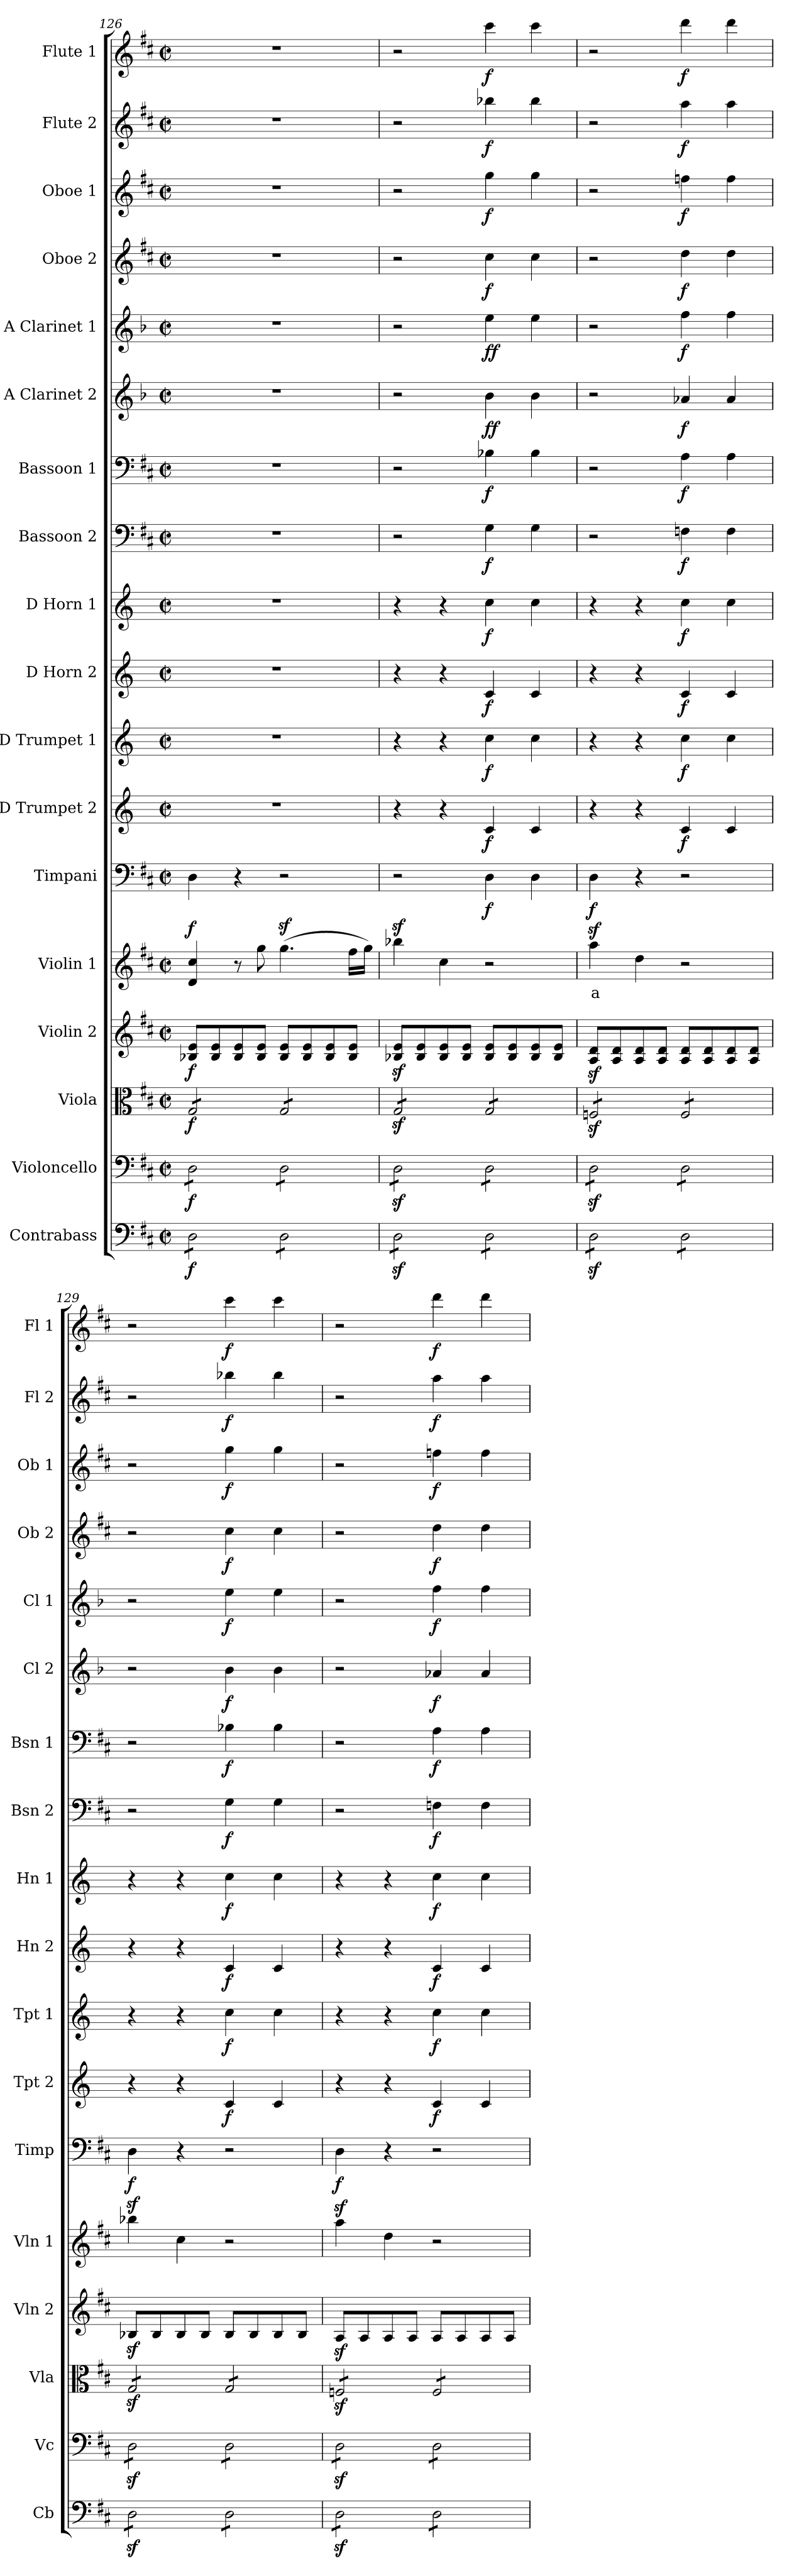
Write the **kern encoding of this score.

**kern	**dynam	**kern	**dynam	**kern	**dynam	**kern	**dynam	**kern	**text	**dynam	**kern	**dynam	**kern	**dynam	**kern	**dynam	**kern	**dynam	**kern	**dynam	**kern	**dynam	**kern	**dynam	**kern	**dynam	**kern	**dynam	**kern	**dynam	**kern	**dynam	**kern	**dynam	**kern	**dynam
*part18	*part18	*part17	*part17	*part16	*part16	*part15	*part15	*part14	*part14	*part14	*part13	*part13	*part12	*part12	*part11	*part11	*part10	*part10	*part9	*part9	*part8	*part8	*part7	*part7	*part6	*part6	*part5	*part5	*part4	*part4	*part3	*part3	*part2	*part2	*part1	*part1
*staff18	*staff18	*staff17	*staff17	*staff16	*staff16	*staff15	*staff15	*staff14	*staff14	*staff14	*staff13	*staff13	*staff12	*staff12	*staff11	*staff11	*staff10	*staff10	*staff9	*staff9	*staff8	*staff8	*staff7	*staff7	*staff6	*staff6	*staff5	*staff5	*staff4	*staff4	*staff3	*staff3	*staff2	*staff2	*staff1	*staff1
*I"Contrabass	*	*I"Violoncello	*	*I"Viola	*	*I"Violin 2	*	*I"Violin 1	*	*	*I"Timpani	*	*I"D Trumpet 2	*	*I"D Trumpet 1	*	*I"D Horn 2	*	*I"D Horn 1	*	*I"Bassoon 2	*	*I"Bassoon 1	*	*I"A Clarinet 2	*	*I"A Clarinet 1	*	*I"Oboe 2	*	*I"Oboe 1	*	*I"Flute 2	*	*I"Flute 1	*
*I'Cb	*	*I'Vc	*	*I'Vla	*	*I'Vln 2	*	*I'Vln 1	*	*	*I'Timp	*	*I'Tpt 2	*	*I'Tpt 1	*	*I'Hn 2	*	*I'Hn 1	*	*I'Bsn 2	*	*I'Bsn 1	*	*I'Cl 2	*	*I'Cl 1	*	*I'Ob 2	*	*I'Ob 1	*	*I'Fl 2	*	*I'Fl 1	*
*clefF4	*	*clefF4	*	*clefC3	*	*clefG2	*	*clefG2	*	*	*clefF4	*	*clefG2	*	*clefG2	*	*clefG2	*	*clefG2	*	*clefF4	*	*clefF4	*	*clefG2	*	*clefG2	*	*clefG2	*	*clefG2	*	*clefG2	*	*clefG2	*
*ITrd7c12	*	*	*	*	*	*	*	*	*	*	*	*	*ITrd-1c-2	*	*ITrd-1c-2	*	*ITrd6c10	*	*ITrd6c10	*	*	*	*	*	*ITrd2c3	*	*ITrd2c3	*	*	*	*	*	*	*	*	*
*k[f#c#]	*	*k[f#c#]	*	*k[f#c#]	*	*k[f#c#]	*	*k[f#c#]	*	*	*k[f#c#]	*	*k[f#c#]	*	*k[f#c#]	*	*k[f#c#]	*	*k[f#c#]	*	*k[f#c#]	*	*k[f#c#]	*	*k[f#c#]	*	*k[f#c#]	*	*k[f#c#]	*	*k[f#c#]	*	*k[f#c#]	*	*k[f#c#]	*
*M2/2	*	*M2/2	*	*M2/2	*	*M2/2	*	*M2/2	*	*	*M2/2	*	*M2/2	*	*M2/2	*	*M2/2	*	*M2/2	*	*M2/2	*	*M2/2	*	*M2/2	*	*M2/2	*	*M2/2	*	*M2/2	*	*M2/2	*	*M2/2	*
*met(c|)	*	*met(c|)	*	*met(c|)	*	*met(c|)	*	*met(c|)	*	*	*met(c|)	*	*met(c|)	*	*met(c|)	*	*met(c|)	*	*met(c|)	*	*met(c|)	*	*met(c|)	*	*met(c|)	*	*met(c|)	*	*met(c|)	*	*met(c|)	*	*met(c|)	*	*met(c|)	*
=126	=126	=126	=126	=126	=126	=126	=126	=126	=126	=126	=126	=126	=126	=126	=126	=126	=126	=126	=126	=126	=126	=126	=126	=126	=126	=126	=126	=126	=126	=126	=126	=126	=126	=126	=126	=126
!	!LO:DY:b	!	!LO:DY:b	!	!LO:DY:b	!	!LO:DY:b	!	!	!LO:DY:b	!	!	!	!	!	!	!	!	!	!	!	!	!	!	!	!	!	!	!	!	!	!	!	!	!	!
*tremolo	*	*	*	*	*	*	*	*	*	*	*	*	*	*	*	*	*	*	*	*	*	*	*	*	*	*	*	*	*	*	*	*	*	*	*	*
*	*	*tremolo	*	*	*	*	*	*	*	*	*	*	*	*	*	*	*	*	*	*	*	*	*	*	*	*	*	*	*	*	*	*	*	*	*	*
*	*	*	*	*tremolo	*	*	*	*	*	*	*	*	*	*	*	*	*	*	*	*	*	*	*	*	*	*	*	*	*	*	*	*	*	*	*	*
8DD\L	f	8D\L	f	8G/L	f	8B-X/ 8e/L	f	4d/ 4cc#/	.	f	4D\	.	1r	.	1r	.	1r	.	1r	.	1r	.	1r	.	1r	.	1r	.	1r	.	1r	.	1r	.	1r	.
8DD\	.	8D\	.	8G/	.	8B-/ 8e/	.	.	.	.	.	.	.	.	.	.	.	.	.	.	.	.	.	.	.	.	.	.	.	.	.	.	.	.	.	.
8DD\	.	8D\	.	8G/	.	8B-/ 8e/	.	8r	.	.	4r	.	.	.	.	.	.	.	.	.	.	.	.	.	.	.	.	.	.	.	.	.	.	.	.	.
8DD\J	.	8D\J	.	8G/J	.	8B-/ 8e/J	.	8gg\	.	.	.	.	.	.	.	.	.	.	.	.	.	.	.	.	.	.	.	.	.	.	.	.	.	.	.	.
8DD\L	.	8D\L	.	8G/L	.	8B-/ 8e/L	.	(4.ggz<\	.	.	2r	.	.	.	.	.	.	.	.	.	.	.	.	.	.	.	.	.	.	.	.	.	.	.	.	.
8DD\	.	8D\	.	8G/	.	8B-/ 8e/	.	.	.	.	.	.	.	.	.	.	.	.	.	.	.	.	.	.	.	.	.	.	.	.	.	.	.	.	.	.
8DD\	.	8D\	.	8G/	.	8B-/ 8e/	.	.	.	.	.	.	.	.	.	.	.	.	.	.	.	.	.	.	.	.	.	.	.	.	.	.	.	.	.	.
8DD\J	.	8D\J	.	8G/J	.	8B-/ 8e/J	.	16ff#\LL	.	.	.	.	.	.	.	.	.	.	.	.	.	.	.	.	.	.	.	.	.	.	.	.	.	.	.	.
.	.	.	.	.	.	.	.	16gg\JJ)	.	.	.	.	.	.	.	.	.	.	.	.	.	.	.	.	.	.	.	.	.	.	.	.	.	.	.	.
=127	=127	=127	=127	=127	=127	=127	=127	=127	=127	=127	=127	=127	=127	=127	=127	=127	=127	=127	=127	=127	=127	=127	=127	=127	=127	=127	=127	=127	=127	=127	=127	=127	=127	=127	=127	=127
8DDz<\L	.	8Dz<\L	.	8Gz</L	.	8B-X/z< 8e/z<L	.	4bb-Xz<\	.	.	2r	.	4r	.	4r	.	4r	.	4r	.	2r	.	2r	.	2r	.	2r	.	2r	.	2r	.	2r	.	2r	.
8DDz<\	.	8Dz<\	.	8Gz</	.	8B-/ 8e/	.	.	.	.	.	.	.	.	.	.	.	.	.	.	.	.	.	.	.	.	.	.	.	.	.	.	.	.	.	.
8DDz<\	.	8Dz<\	.	8Gz</	.	8B-/ 8e/	.	4cc#\	.	.	.	.	4r	.	4r	.	4r	.	4r	.	.	.	.	.	.	.	.	.	.	.	.	.	.	.	.	.
8DDz<\J	.	8Dz<\J	.	8Gz</J	.	8B-/ 8e/J	.	.	.	.	.	.	.	.	.	.	.	.	.	.	.	.	.	.	.	.	.	.	.	.	.	.	.	.	.	.
!	!	!	!	!	!	!	!	!	!	!	!	!LO:DY:b	!	!LO:DY:b	!	!LO:DY:b	!	!LO:DY:b	!	!LO:DY:b	!	!LO:DY:b	!	!LO:DY:b	!	!LO:DY:b	!	!	!	!	!	!	!	!	!	!
!	!	!	!	!	!	!	!	!	!	!	!	!	!	!	!	!	!	!	!	!	!	!	!	!	!	!LO:DY:n=1:b	!	!LO:DY:b	!	!	!	!	!	!	!	!
!	!	!	!	!	!	!	!	!	!	!	!	!	!	!	!	!	!	!	!	!	!	!	!	!	!	!	!	!LO:DY:n=1:b	!	!LO:DY:b	!	!LO:DY:b	!	!LO:DY:b	!	!LO:DY:b
8DD\L	.	8D\L	.	8G/L	.	8B-/ 8e/L	.	2r	.	.	4D\	f	4d/	f	4dd\	f	4D/	f	4d\	f	4G\	f	4B-X\	f	4g\	f f	4cc#\	f f	4cc#\	f	4gg\	f	4bb-X\	f	4ccc#\	f
8DD\	.	8D\	.	8G/	.	8B-/ 8e/	.	.	.	.	.	.	.	.	.	.	.	.	.	.	.	.	.	.	.	.	.	.	.	.	.	.	.	.	.	.
8DD\	.	8D\	.	8G/	.	8B-/ 8e/	.	.	.	.	4D\	.	4d/	.	4dd\	.	4D/	.	4d\	.	4G\	.	4B-\	.	4g\	.	4cc#\	.	4cc#\	.	4gg\	.	4bb-\	.	4ccc#\	.
8DD\J	.	8D\J	.	8G/J	.	8B-/ 8e/J	.	.	.	.	.	.	.	.	.	.	.	.	.	.	.	.	.	.	.	.	.	.	.	.	.	.	.	.	.	.
=128	=128	=128	=128	=128	=128	=128	=128	=128	=128	=128	=128	=128	=128	=128	=128	=128	=128	=128	=128	=128	=128	=128	=128	=128	=128	=128	=128	=128	=128	=128	=128	=128	=128	=128	=128	=128
!	!	!	!	!	!	!	!	!	!LO:LY:b:color=#FF0000	!	!	!LO:DY:b	!	!	!	!	!	!	!	!	!	!	!	!	!	!	!	!	!	!	!	!	!	!	!	!
8DDz<\L	.	8Dz<\L	.	8Fnz</L	.	8A/z< 8d/z<L	.	4aaz<\	a	.	4D\	f	4r	.	4r	.	4r	.	4r	.	2r	.	2r	.	2r	.	2r	.	2r	.	2r	.	2r	.	2r	.
8DDz<\	.	8Dz<\	.	8Fnz</	.	8A/ 8d/	.	.	.	.	.	.	.	.	.	.	.	.	.	.	.	.	.	.	.	.	.	.	.	.	.	.	.	.	.	.
8DDz<\	.	8Dz<\	.	8Fnz</	.	8A/ 8d/	.	4dd\	.	.	4r	.	4r	.	4r	.	4r	.	4r	.	.	.	.	.	.	.	.	.	.	.	.	.	.	.	.	.
8DDz<\J	.	8Dz<\J	.	8Fnz</J	.	8A/ 8d/J	.	.	.	.	.	.	.	.	.	.	.	.	.	.	.	.	.	.	.	.	.	.	.	.	.	.	.	.	.	.
!	!	!	!	!	!	!	!	!	!	!	!	!	!	!LO:DY:b	!	!LO:DY:b	!	!LO:DY:b	!	!LO:DY:b	!	!LO:DY:b	!	!LO:DY:b	!	!LO:DY:b	!	!LO:DY:b	!	!LO:DY:b	!	!LO:DY:b	!	!LO:DY:b	!	!LO:DY:b
8DD\L	.	8D\L	.	8F/L	.	8A/ 8d/L	.	2r	.	.	2r	.	4d/	f	4dd\	f	4D/	f	4d\	f	4Fn\	f	4A\	f	4fn/	f	4dd\	f	4dd\	f	4ffn\	f	4aa\	f	4ddd\	f
8DD\	.	8D\	.	8F/	.	8A/ 8d/	.	.	.	.	.	.	.	.	.	.	.	.	.	.	.	.	.	.	.	.	.	.	.	.	.	.	.	.	.	.
8DD\	.	8D\	.	8F/	.	8A/ 8d/	.	.	.	.	.	.	4d/	.	4dd\	.	4D/	.	4d\	.	4F\	.	4A\	.	4f/	.	4dd\	.	4dd\	.	4ff\	.	4aa\	.	4ddd\	.
8DD\J	.	8D\J	.	8F/J	.	8A/ 8d/J	.	.	.	.	.	.	.	.	.	.	.	.	.	.	.	.	.	.	.	.	.	.	.	.	.	.	.	.	.	.
=129	=129	=129	=129	=129	=129	=129	=129	=129	=129	=129	=129	=129	=129	=129	=129	=129	=129	=129	=129	=129	=129	=129	=129	=129	=129	=129	=129	=129	=129	=129	=129	=129	=129	=129	=129	=129
!	!	!	!	!	!	!	!	!	!	!	!	!LO:DY:b	!	!	!	!	!	!	!	!	!	!	!	!	!	!	!	!	!	!	!	!	!	!	!	!
8DDz<\L	.	8Dz<\L	.	8Gz</L	.	8B-Xz</L	.	4bb-Xz<\	.	.	4D\	f	4r	.	4r	.	4r	.	4r	.	2r	.	2r	.	2r	.	2r	.	2r	.	2r	.	2r	.	2r	.
8DDz<\	.	8Dz<\	.	8Gz</	.	8B-/	.	.	.	.	.	.	.	.	.	.	.	.	.	.	.	.	.	.	.	.	.	.	.	.	.	.	.	.	.	.
8DDz<\	.	8Dz<\	.	8Gz</	.	8B-/	.	4cc#\	.	.	4r	.	4r	.	4r	.	4r	.	4r	.	.	.	.	.	.	.	.	.	.	.	.	.	.	.	.	.
8DDz<\J	.	8Dz<\J	.	8Gz</J	.	8B-/J	.	.	.	.	.	.	.	.	.	.	.	.	.	.	.	.	.	.	.	.	.	.	.	.	.	.	.	.	.	.
!	!	!	!	!	!	!	!	!	!	!	!	!	!	!LO:DY:b	!	!LO:DY:b	!	!LO:DY:b	!	!LO:DY:b	!	!LO:DY:b	!	!LO:DY:b	!	!LO:DY:b	!	!LO:DY:b	!	!LO:DY:b	!	!LO:DY:b	!	!LO:DY:b	!	!LO:DY:b
8DD\L	.	8D\L	.	8G/L	.	8B-/L	.	2r	.	.	2r	.	4d/	f	4dd\	f	4D/	f	4d\	f	4G\	f	4B-X\	f	4g\	f	4cc#\	f	4cc#\	f	4gg\	f	4bb-X\	f	4ccc#\	f
8DD\	.	8D\	.	8G/	.	8B-/	.	.	.	.	.	.	.	.	.	.	.	.	.	.	.	.	.	.	.	.	.	.	.	.	.	.	.	.	.	.
8DD\	.	8D\	.	8G/	.	8B-/	.	.	.	.	.	.	4d/	.	4dd\	.	4D/	.	4d\	.	4G\	.	4B-\	.	4g\	.	4cc#\	.	4cc#\	.	4gg\	.	4bb-\	.	4ccc#\	.
8DD\J	.	8D\J	.	8G/J	.	8B-/J	.	.	.	.	.	.	.	.	.	.	.	.	.	.	.	.	.	.	.	.	.	.	.	.	.	.	.	.	.	.
!!LO:PB:g=z
=130	=130	=130	=130	=130	=130	=130	=130	=130	=130	=130	=130	=130	=130	=130	=130	=130	=130	=130	=130	=130	=130	=130	=130	=130	=130	=130	=130	=130	=130	=130	=130	=130	=130	=130	=130	=130
!	!	!	!	!	!	!	!	!	!	!	!	!LO:DY:b	!	!	!	!	!	!	!	!	!	!	!	!	!	!	!	!	!	!	!	!	!	!	!	!
8DDz<\L	.	8Dz<\L	.	8Fnz</L	.	8Az</L	.	4aaz<\	.	.	4D\	f	4r	.	4r	.	4r	.	4r	.	2r	.	2r	.	2r	.	2r	.	2r	.	2r	.	2r	.	2r	.
8DDz<\	.	8Dz<\	.	8Fnz</	.	8A/	.	.	.	.	.	.	.	.	.	.	.	.	.	.	.	.	.	.	.	.	.	.	.	.	.	.	.	.	.	.
8DDz<\	.	8Dz<\	.	8Fnz</	.	8A/	.	4dd\	.	.	4r	.	4r	.	4r	.	4r	.	4r	.	.	.	.	.	.	.	.	.	.	.	.	.	.	.	.	.
8DDz<\J	.	8Dz<\J	.	8Fnz</J	.	8A/J	.	.	.	.	.	.	.	.	.	.	.	.	.	.	.	.	.	.	.	.	.	.	.	.	.	.	.	.	.	.
!	!	!	!	!	!	!	!	!	!	!	!	!	!	!LO:DY:b	!	!LO:DY:b	!	!LO:DY:b	!	!LO:DY:b	!	!LO:DY:b	!	!LO:DY:b	!	!LO:DY:b	!	!LO:DY:b	!	!LO:DY:b	!	!LO:DY:b	!	!LO:DY:b	!	!LO:DY:b
8DD\L	.	8D\L	.	8F/L	.	8A/L	.	2r	.	.	2r	.	4d/	f	4dd\	f	4D/	f	4d\	f	4Fn\	f	4A\	f	4fn/	f	4dd\	f	4dd\	f	4ffn\	f	4aa\	f	4ddd\	f
8DD\	.	8D\	.	8F/	.	8A/	.	.	.	.	.	.	.	.	.	.	.	.	.	.	.	.	.	.	.	.	.	.	.	.	.	.	.	.	.	.
8DD\	.	8D\	.	8F/	.	8A/	.	.	.	.	.	.	4d/	.	4dd\	.	4D/	.	4d\	.	4F\	.	4A\	.	4f/	.	4dd\	.	4dd\	.	4ff\	.	4aa\	.	4ddd\	.
8DD\J	.	8D\J	.	8F/J	.	8A/J	.	.	.	.	.	.	.	.	.	.	.	.	.	.	.	.	.	.	.	.	.	.	.	.	.	.	.	.	.	.
*	*	*	*	*Xtremolo	*	*	*	*	*	*	*	*	*	*	*	*	*	*	*	*	*	*	*	*	*	*	*	*	*	*	*	*	*	*	*	*
*	*	*Xtremolo	*	*	*	*	*	*	*	*	*	*	*	*	*	*	*	*	*	*	*	*	*	*	*	*	*	*	*	*	*	*	*	*	*	*
*Xtremolo	*	*	*	*	*	*	*	*	*	*	*	*	*	*	*	*	*	*	*	*	*	*	*	*	*	*	*	*	*	*	*	*	*	*	*	*
=	=	=	=	=	=	=	=	=	=	=	=	=	=	=	=	=	=	=	=	=	=	=	=	=	=	=	=	=	=	=	=	=	=	=	=	=
*-	*-	*-	*-	*-	*-	*-	*-	*-	*-	*-	*-	*-	*-	*-	*-	*-	*-	*-	*-	*-	*-	*-	*-	*-	*-	*-	*-	*-	*-	*-	*-	*-	*-	*-	*-	*-
